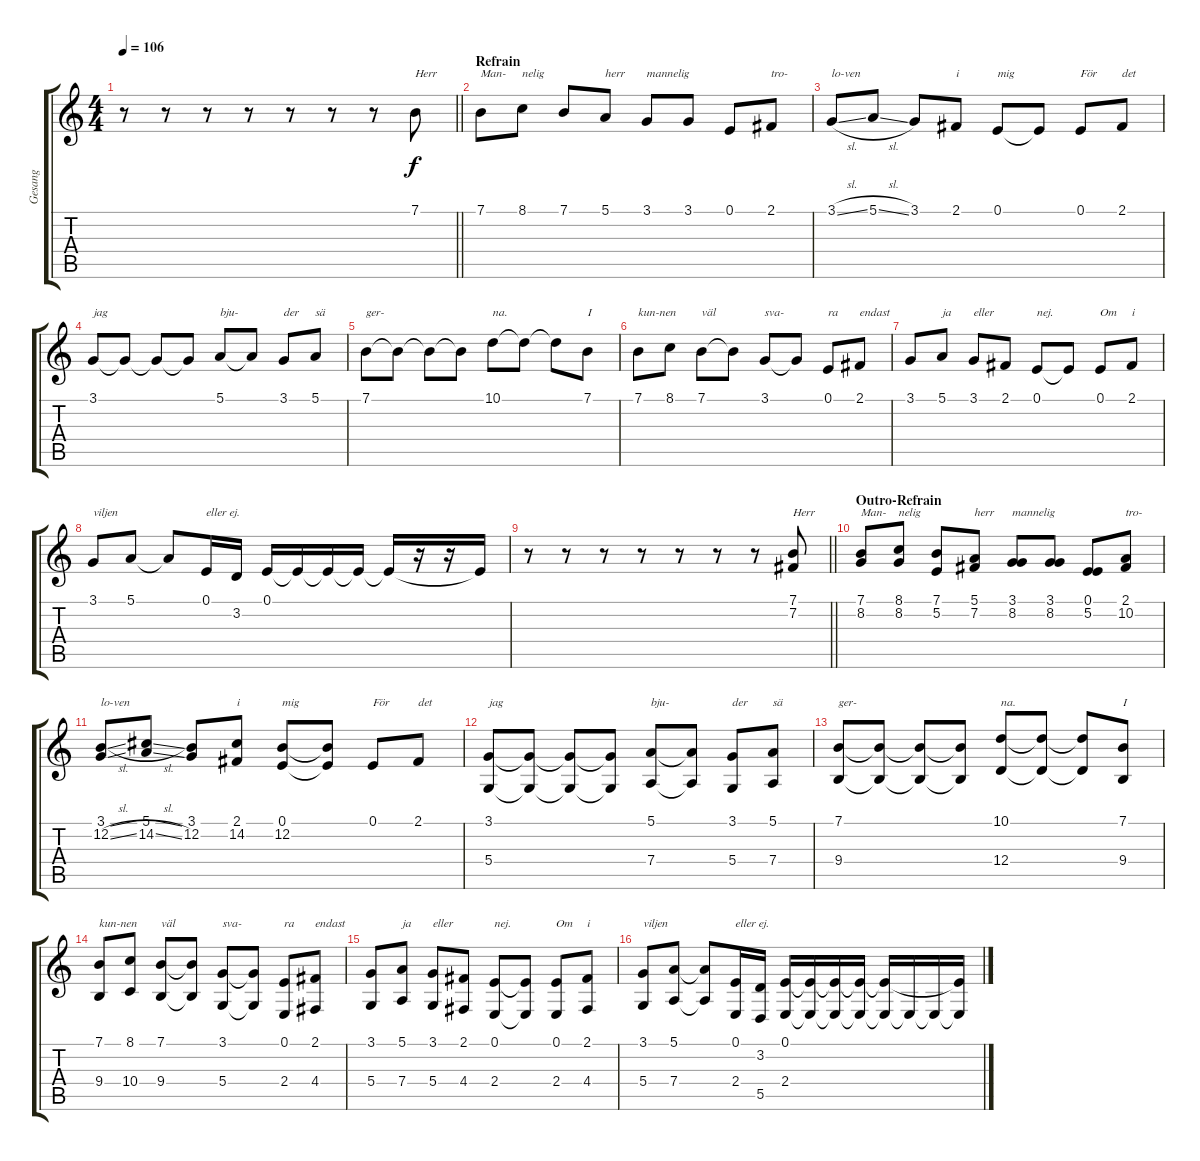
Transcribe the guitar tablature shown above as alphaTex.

\track ("Gesang" "Gesang") {instrument lead5charang}
\staff {score tabs}
\tuning (E4 B3 G3 D3 A2 E2) {hide}
\ts (4 4)
\tempo 106
\clef g2
\barLineRight lightlight
\ks c
r.8{dy f} r.8 r.8 r.8 r.8 r.8 r.8 7.1.8{txt "Herr"} |
\section ("" "Refrain")
7.1.8{txt "Man-"} 8.1.8{txt "nelig"} 7.1.8 5.1.8{txt "herr"} 3.1.8{txt "mannelig"} 3.1.8 0.1.8 2.1.8{txt "tro-"} |
3.1{sl}.8{txt "lo-ven"} 5.1{sl}.8 3.1.8 2.1.8{txt "i"} 0.1.8{txt "mig"} 0.1{t}.8 0.1.8{txt "För"} 2.1.8{txt "det"} |
3.1.8{txt "jag"} 3.1{t}.8 3.1{t}.8 3.1{t}.8 5.1.8{txt "bju-"} 5.1{t}.8 3.1.8{txt "der"} 5.1.8{txt "sä"} |
7.1.8{txt "ger-"} 7.1{t}.8 7.1{t}.8 7.1{t}.8 10.1.8{txt "na."} 10.1{t}.8 10.1{t}.8 7.1.8{txt "I "} |
7.1.8{txt "kun-nen"} 8.1.8 7.1.8{txt "väl"} 7.1{t}.8 3.1.8{txt "sva-"} 3.1{t}.8 0.1.8{txt "ra"} 2.1.8{txt "endast"} |
3.1.8 5.1.8{txt "ja"} 3.1.8{txt "eller"} 2.1.8 0.1.8{txt "nej."} 0.1{t}.8 0.1.8{txt "Om"} 2.1.8{txt "i"} |
3.1.8{txt "viljen"} 5.1.8 5.1{t}.8 0.1.16{txt "eller ej."} 3.2.16 0.1.16 0.1{t}.16 0.1{t}.16 0.1{t}.16 0.1{t}.16 r.16 r.16 0.1{t}.16 |
\barLineRight lightlight
r.8 r.8 r.8 r.8 r.8 r.8 r.8 (7.1 7.2).8{txt "Herr"} |
\section ("" "Outro-Refrain")
(7.1 8.2).8{txt "Man-"} (8.1 8.2).8{txt "nelig"} (7.1 5.2).8 (5.1 7.2).8{txt "herr"} (3.1 8.2).8{txt "mannelig"} (3.1 8.2).8 (0.1 5.2).8 (2.1 10.2).8{txt "tro-"} |
(3.1{sl} 12.2{sl}).8{txt "lo-ven"} (5.1{sl} 14.2{sl}).8 (3.1 12.2).8 (2.1 14.2).8{txt "i"} (0.1 12.2).8{txt "mig"} (0.1{t} 12.2{t}).8 0.1.8{txt "För"} 2.1.8{txt "det"} |
(3.1 5.4).8{txt "jag"} (3.1{t} 5.4{t}).8 (3.1{t} 5.4{t}).8 (3.1{t} 5.4{t}).8 (5.1 7.4).8{txt "bju-"} (5.1{t} 7.4{t}).8 (3.1 5.4).8{txt "der"} (5.1 7.4).8{txt "sä"} |
(7.1 9.4).8{txt "ger-"} (7.1{t} 9.4{t}).8 (7.1{t} 9.4{t}).8 (7.1{t} 9.4{t}).8 (10.1 12.4).8{txt "na."} (10.1{t} 12.4{t}).8 (10.1{t} 12.4{t}).8 (7.1 9.4).8{txt "I "} |
(7.1 9.4).8{txt "kun-nen"} (8.1 10.4).8 (7.1 9.4).8{txt "väl"} (7.1{t} 9.4{t}).8 (3.1 5.4).8{txt "sva-"} (3.1{t} 5.4{t}).8 (0.1 2.4).8{txt "ra"} (2.1 4.4).8{txt "endast"} |
(3.1 5.4).8 (5.1 7.4).8{txt "ja"} (3.1 5.4).8{txt "eller"} (2.1 4.4).8 (0.1 2.4).8{txt "nej."} (0.1{t} 2.4{t}).8 (0.1 2.4).8{txt "Om"} (2.1 4.4).8{txt "i"} |
(3.1 5.4).8{txt "viljen"} (5.1 7.4).8 (5.1{t} 7.4{t}).8 (0.1 2.4).16{txt "eller ej."} (3.2 5.5).16 (0.1 2.4).16 (0.1{t} 2.4{t}).16 (0.1{t} 2.4{t}).16 (0.1{t} 2.4{t}).16 (0.1{t} 2.4{t}).16 2.4{t}.16 2.4{t}.16 (0.1{t} 2.4{t}).16
